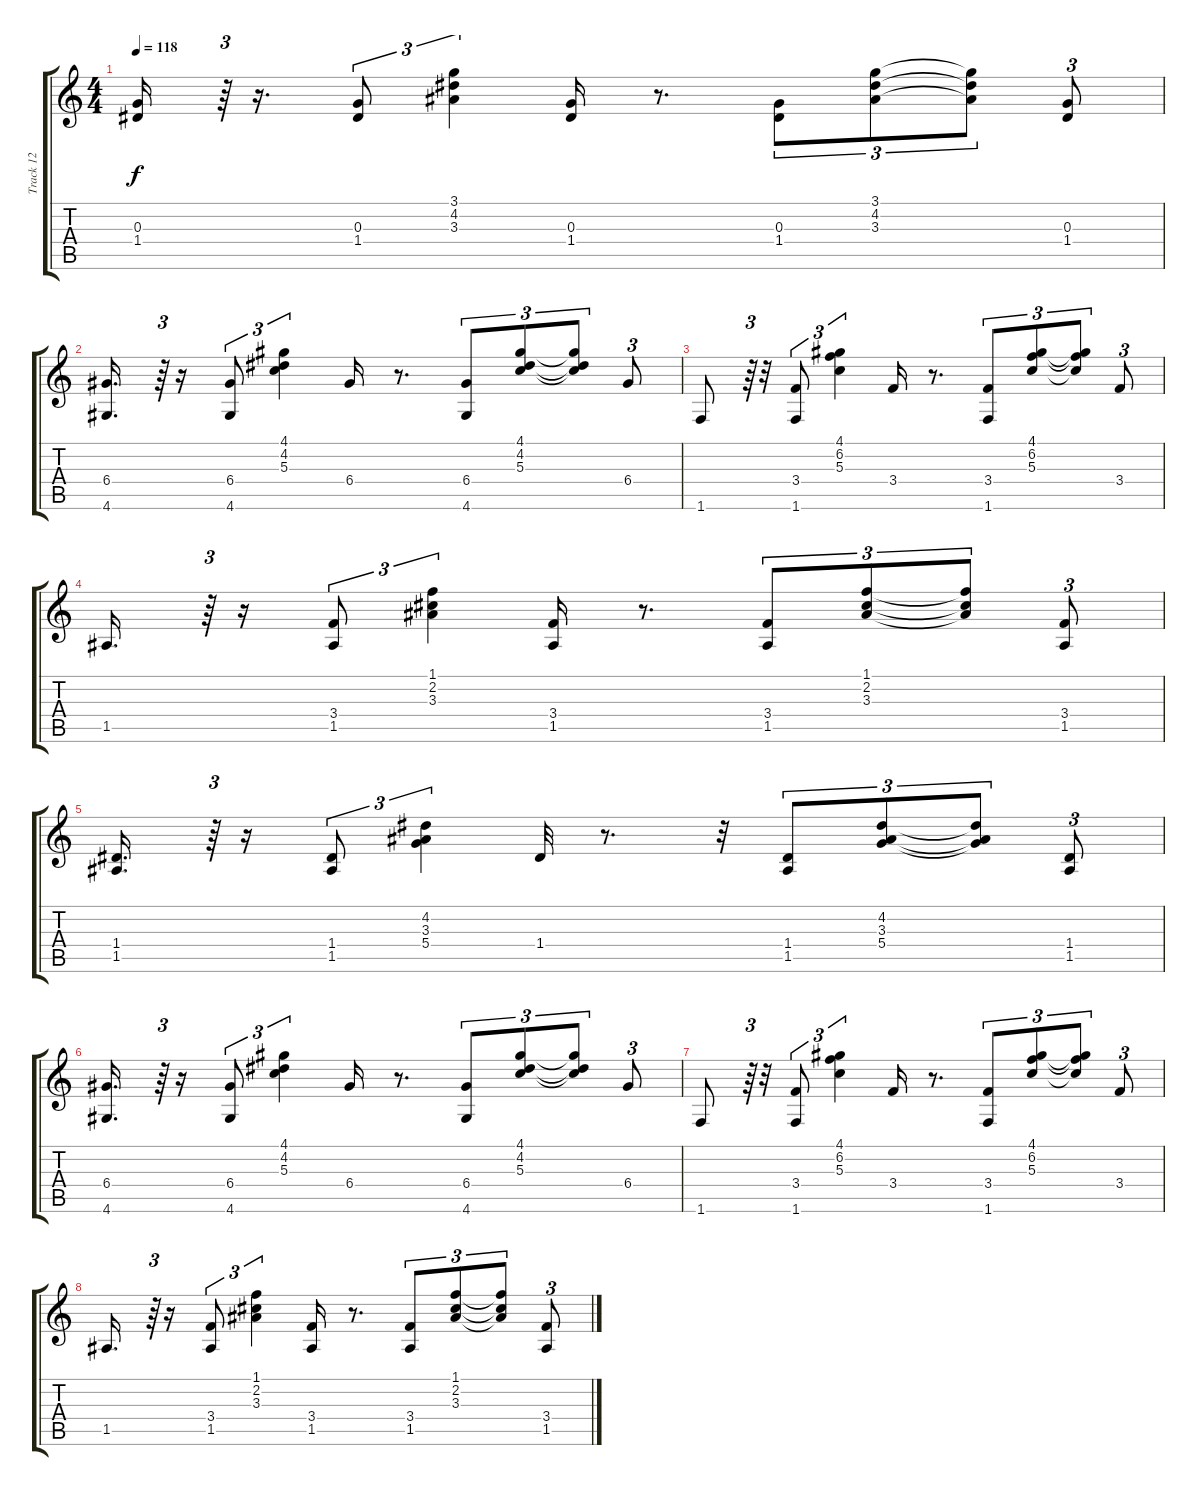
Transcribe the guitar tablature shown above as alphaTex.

\track ("Track 12" "Track 12") {instrument acousticguitarsteel}
\staff {score tabs}
\tuning (E4 B3 G3 D3 A2 E2) {hide}
\ts (4 4)
\tempo 118
\clef g2
\ks c
(0.3 1.4).16{dy f} r.64{tu (3 2)} r.16{d} (0.3 1.4).8{tu (3 2)} (3.1 4.2 3.3).4{tu (3 2)} (0.3 1.4).16 r.8{d} (0.3 1.4).8{tu (3 2)} (3.1 4.2 3.3).8{tu (3 2)} (3.1{t} 4.2{t} 3.3{t}).8{tu (3 2)} (0.3 1.4).8{tu (3 2)} |
(6.4 4.6).16{d} r.64{tu (3 2)} r.16 (6.4 4.6).8{tu (3 2)} (4.1 4.2 5.3).4{tu (3 2)} 6.4.16 r.8{d} (6.4 4.6).8{tu (3 2)} (4.1 4.2 5.3).8{tu (3 2)} (4.1{t} 4.2{t} 5.3{t}).8{tu (3 2)} 6.4.8{tu (3 2)} |
1.6.8 r.64{tu (3 2)} r.32 (3.4 1.6).8{tu (3 2)} (4.1 6.2 5.3).4{tu (3 2)} 3.4.16 r.8{d} (3.4 1.6).8{tu (3 2)} (4.1 6.2 5.3).8{tu (3 2)} (4.1{t} 6.2{t} 5.3{t}).8{tu (3 2)} 3.4.8{tu (3 2)} |
1.5.16{d} r.64{tu (3 2)} r.16 (3.4 1.5).8{tu (3 2)} (1.1 2.2 3.3).4{tu (3 2)} (3.4 1.5).16 r.8{d} (3.4 1.5).8{tu (3 2)} (1.1 2.2 3.3).8{tu (3 2)} (1.1{t} 2.2{t} 3.3{t}).8{tu (3 2)} (3.4 1.5).8{tu (3 2)} |
(1.4 1.5).16{d} r.64{tu (3 2)} r.16 (1.4 1.5).8{tu (3 2)} (4.2 3.3 5.4).4{tu (3 2)} 1.4.32 r.8{d} r.32 (1.4 1.5).8{tu (3 2)} (4.2 3.3 5.4).8{tu (3 2)} (4.2{t} 3.3{t} 5.4{t}).8{tu (3 2)} (1.4 1.5).8{tu (3 2)} |
(6.4 4.6).16{d} r.64{tu (3 2)} r.16 (6.4 4.6).8{tu (3 2)} (4.1 4.2 5.3).4{tu (3 2)} 6.4.16 r.8{d} (6.4 4.6).8{tu (3 2)} (4.1 4.2 5.3).8{tu (3 2)} (4.1{t} 4.2{t} 5.3{t}).8{tu (3 2)} 6.4.8{tu (3 2)} |
1.6.8 r.64{tu (3 2)} r.32 (3.4 1.6).8{tu (3 2)} (4.1 6.2 5.3).4{tu (3 2)} 3.4.16 r.8{d} (3.4 1.6).8{tu (3 2)} (4.1 6.2 5.3).8{tu (3 2)} (4.1{t} 6.2{t} 5.3{t}).8{tu (3 2)} 3.4.8{tu (3 2)} |
1.5.16{d} r.64{tu (3 2)} r.16 (3.4 1.5).8{tu (3 2)} (1.1 2.2 3.3).4{tu (3 2)} (3.4 1.5).16 r.8{d} (3.4 1.5).8{tu (3 2)} (1.1 2.2 3.3).8{tu (3 2)} (1.1{t} 2.2{t} 3.3{t}).8{tu (3 2)} (3.4 1.5).8{tu (3 2)}
